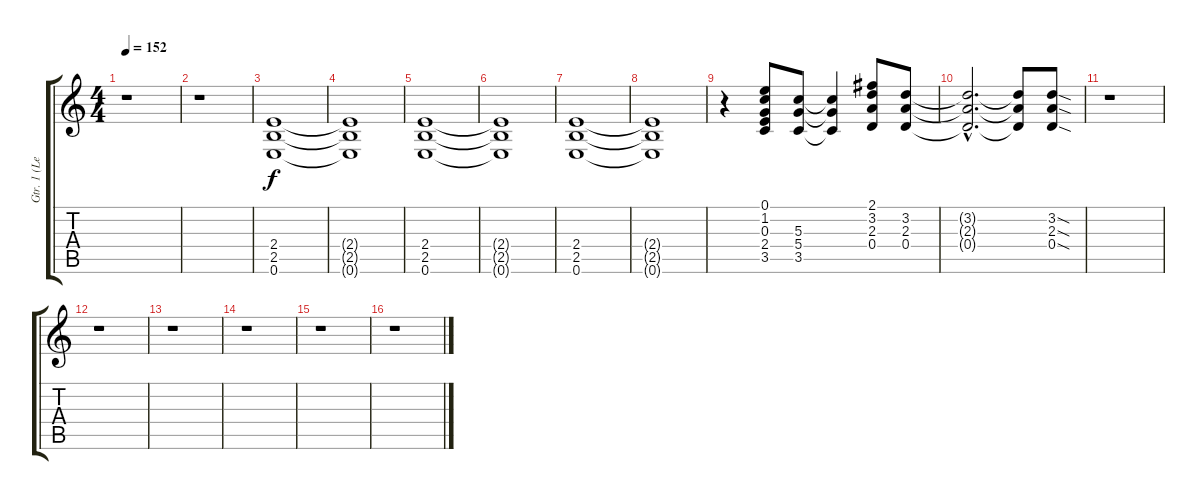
\track ("Gtr. 1 (Lead)" "Gtr. 1 (Le") {instrument distortionguitar}
\staff {score tabs}
\tuning (E4 B3 G3 D3 A2 E2) {hide}
\ts (4 4)
\tempo 152
\clef g2
\ks c
r.1{dy f} |
r.1 |
(2.4 2.5 0.6).1 |
(2.4{t} 2.5{t} 0.6{t}).1 |
(2.4 2.5 0.6).1 |
(2.4{t} 2.5{t} 0.6{t}).1 |
(2.4 2.5 0.6).1 |
(2.4{t} 2.5{t} 0.6{t}).1 |
r.4 (0.1 1.2 0.3 2.4 3.5).8 (5.3 5.4 3.5).8 (5.3{t} 5.4{t} 3.5{t}).4 (2.1 3.2 2.3 0.4).8 (3.2 2.3 0.4).8 |
(3.2{hac t} 2.3{hac t} 0.4{hac t}).2{d} (3.2{t} 2.3{t} 0.4{t}).8 (3.2{sod} 2.3{sod} 0.4{sod}).8 |
r.1 |
r.1 |
r.1 |
r.1 |
r.1 |
r.1
